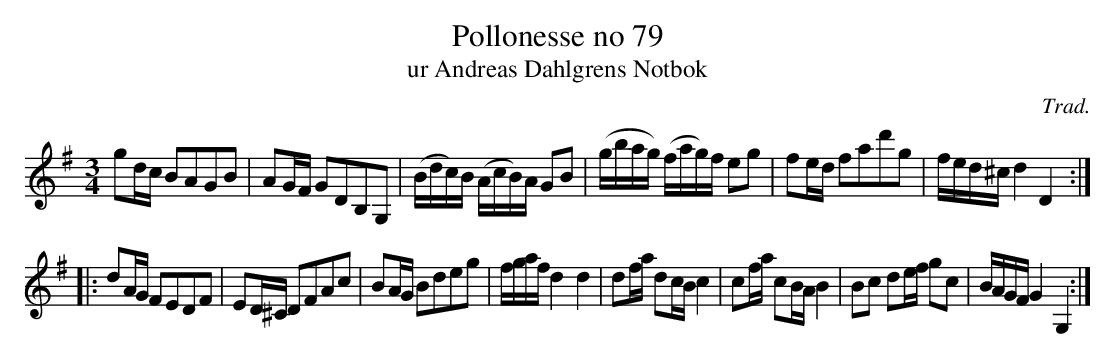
X:1
T:Pollonesse no 79
T:ur Andreas Dahlgrens Notbok
C:Trad.
M:3/4
L:1/16
K:G
g2dc B2A2G2B2 | A2GF G2D2B,2G,2 | (Bdc)B (AcB)A G2B2 |(gbag) (fag)f e2g2 | f2ed f2a2d'2g2 | fed^c d4 D4:|
|:d2AG F2E2D2F2 | E2D^C D2F2A2c2 | B2AG B2d2e2g2 | fgaf d4 d4 | d2fa d2cB c4 | c2fa c2BA B4 | B2c2 d2ef g2c2 | BAGF G4 G,4:|
